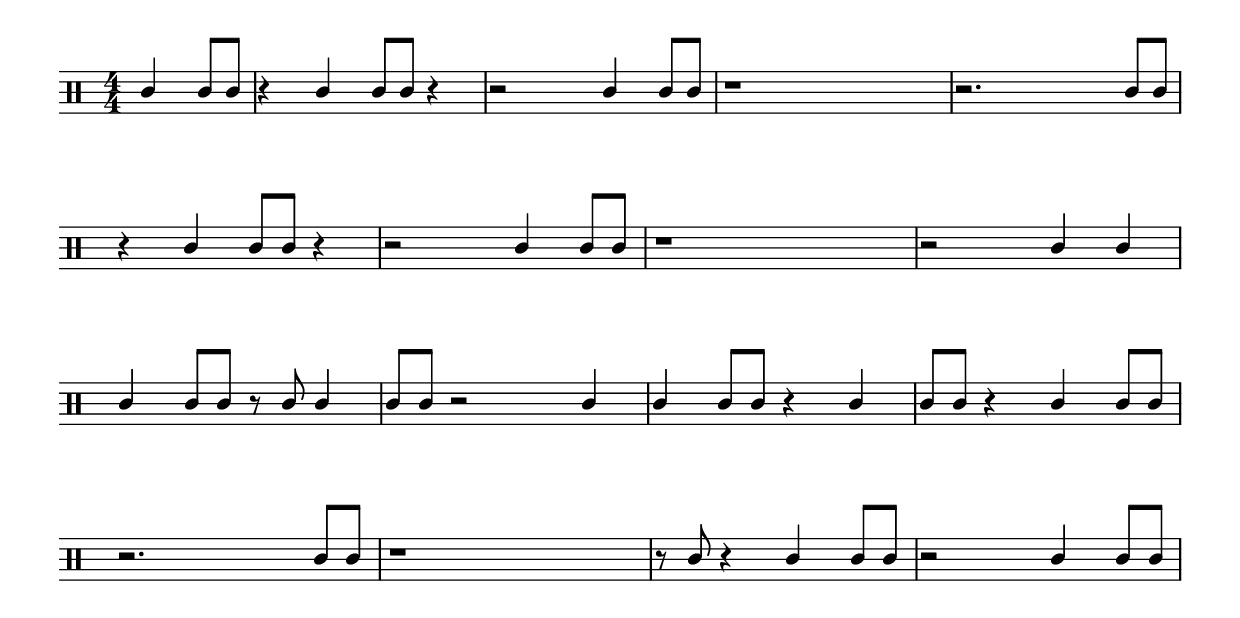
\version "2.18.2"
\include "../layout/layout.ly"

\score {
  \new DrumStaff <<
    \drummode {
      \time 4/4
      <<
        \new DrumVoice {
          \voiceUP
          \partial 2	sn4 		sn8 sn		||
	
	  r4		sn4 		sn8 sn		r4
	  r2				sn4		sn8 sn
  	  r1				
          r2.				 		sn8 sn

	  r4		sn4 		sn8 sn		r4
	  r2				sn4		sn8 sn
  	  r1				
          r2				sn4 		sn4

	  sn4		sn8 sn		r8 sn		sn4
	  sn8 sn	r2				sn4
	  sn4		sn8 sn		r4		sn4
          sn8 sn	r4		sn4		sn8 sn

	  r2.						sn8 sn
	  r1
	  r8 sn		r4		sn4		sn8 sn
	  r2				sn4		sn8 sn

        }
      >>
    }
  >>
}
